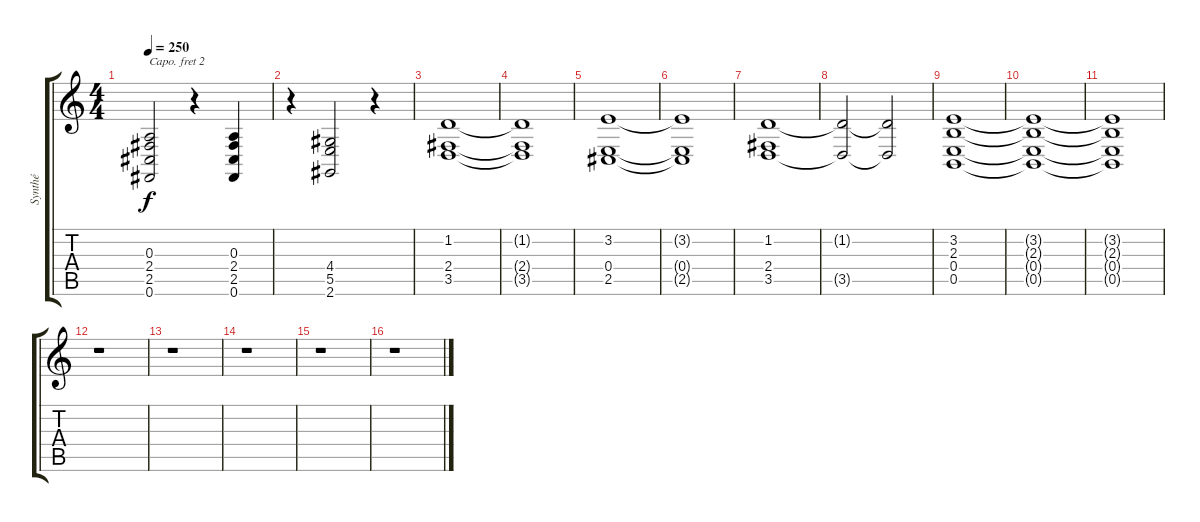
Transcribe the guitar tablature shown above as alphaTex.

\track ("Synthé" "Synthé") {instrument pad7halo}
\staff {score tabs}
\capo 2
\tuning (E4 B3 G3 D3 A2 E2) {hide}
\ts (4 4)
\tempo 250
\clef g2
\ks c
(0.3 2.4 2.5 0.6).2{dy f} r.4 (0.3 2.4 2.5 0.6).4 |
r.4 (4.4 5.5 2.6).2 r.4 |
(1.2 2.4 3.5).1 |
(1.2{t} 2.4{t} 3.5{t}).1 |
(3.2 0.4 2.5).1 |
(3.2{t} 0.4{t} 2.5{t}).1 |
(1.2 2.4 3.5).1 |
(1.2{t} 3.5{t}).2 (1.2{t} 3.5{t}).2 |
(3.2 2.3 0.4 0.5).1 |
(3.2{t} 2.3{t} 0.4{t} 0.5{t}).1 |
(3.2{t} 2.3{t} 0.4{t} 0.5{t}).1 |
r.1 |
r.1 |
r.1 |
r.1 |
r.1
